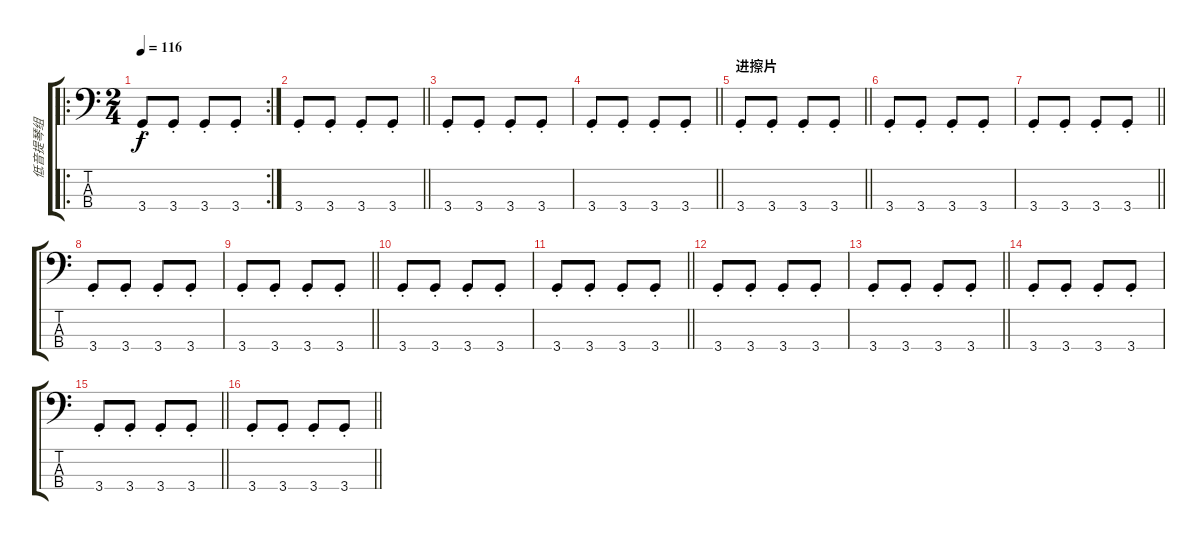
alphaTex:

\track ("低音提琴组" "低音提琴组") {instrument contrabass}
\staff {score tabs}
\tuning (G2 D2 A1 E1) {hide}
\ro
\rc 2
\ts (2 4)
\tempo 116
\clef f4
\ks c
3.4{st}.8{dy f} 3.4{st}.8 3.4{st}.8 3.4{st}.8 |
\barLineRight lightlight
3.4{st}.8 3.4{st}.8 3.4{st}.8 3.4{st}.8 |
3.4{st}.8 3.4{st}.8 3.4{st}.8 3.4{st}.8 |
\barLineRight lightlight
3.4{st}.8 3.4{st}.8 3.4{st}.8 3.4{st}.8 |
\section ("" "进擦片")
\barLineRight lightlight
3.4{st}.8 3.4{st}.8 3.4{st}.8 3.4{st}.8 |
\section ("" "")
3.4{st}.8 3.4{st}.8 3.4{st}.8 3.4{st}.8 |
\barLineRight lightlight
3.4{st}.8 3.4{st}.8 3.4{st}.8 3.4{st}.8 |
3.4{st}.8 3.4{st}.8 3.4{st}.8 3.4{st}.8 |
\barLineRight lightlight
3.4{st}.8 3.4{st}.8 3.4{st}.8 3.4{st}.8 |
3.4{st}.8 3.4{st}.8 3.4{st}.8 3.4{st}.8 |
\barLineRight lightlight
3.4{st}.8 3.4{st}.8 3.4{st}.8 3.4{st}.8 |
3.4{st}.8 3.4{st}.8 3.4{st}.8 3.4{st}.8 |
\barLineRight lightlight
3.4{st}.8 3.4{st}.8 3.4{st}.8 3.4{st}.8 |
3.4{st}.8 3.4{st}.8 3.4{st}.8 3.4{st}.8 |
\barLineRight lightlight
3.4{st}.8 3.4{st}.8 3.4{st}.8 3.4{st}.8 |
\barLineRight lightlight
3.4{st}.8 3.4{st}.8 3.4{st}.8 3.4{st}.8
